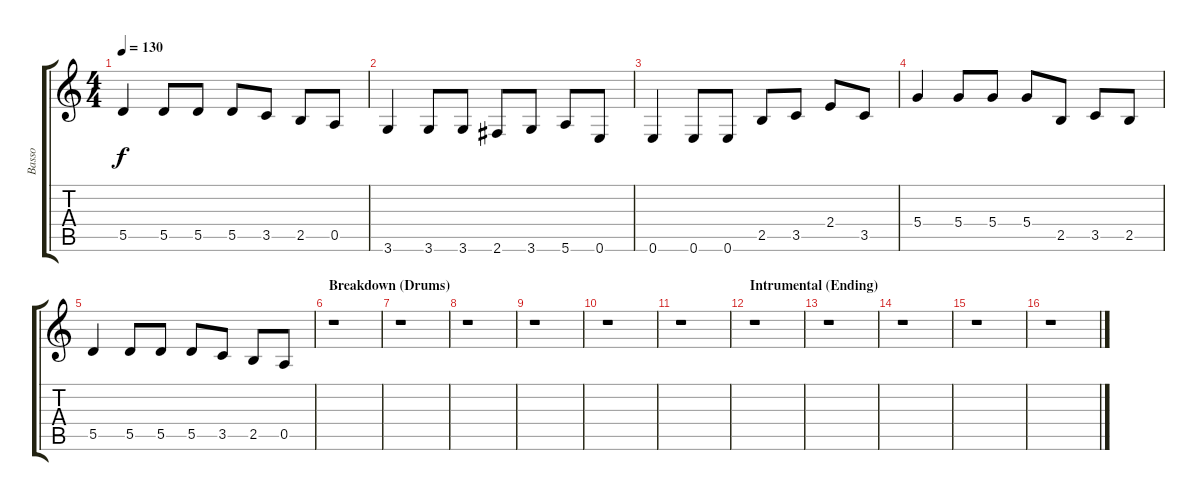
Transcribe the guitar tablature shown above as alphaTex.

\track ("Basso" "Basso") {instrument acousticbass}
\staff {score tabs}
\tuning (E4 B3 G3 D3 A2 E2) {hide}
\ts (4 4)
\tempo 130
\clef g2
\ks c
5.5.4{dy f} 5.5.8 5.5.8 5.5.8 3.5.8 2.5.8 0.5.8 |
3.6.4 3.6.8 3.6.8 2.6.8 3.6.8 5.6.8 0.6.8 |
0.6.4 0.6.8 0.6.8 2.5.8 3.5.8 2.4.8 3.5.8 |
5.4.4 5.4.8 5.4.8 5.4.8 2.5.8 3.5.8 2.5.8 |
5.5.4 5.5.8 5.5.8 5.5.8 3.5.8 2.5.8 0.5.8 |
\section ("" "Breakdown (Drums)")
r.1 |
r.1 |
r.1 |
r.1 |
r.1 |
r.1 |
\section ("" "Intrumental (Ending)")
r.1 |
r.1 |
r.1 |
r.1 |
r.1
